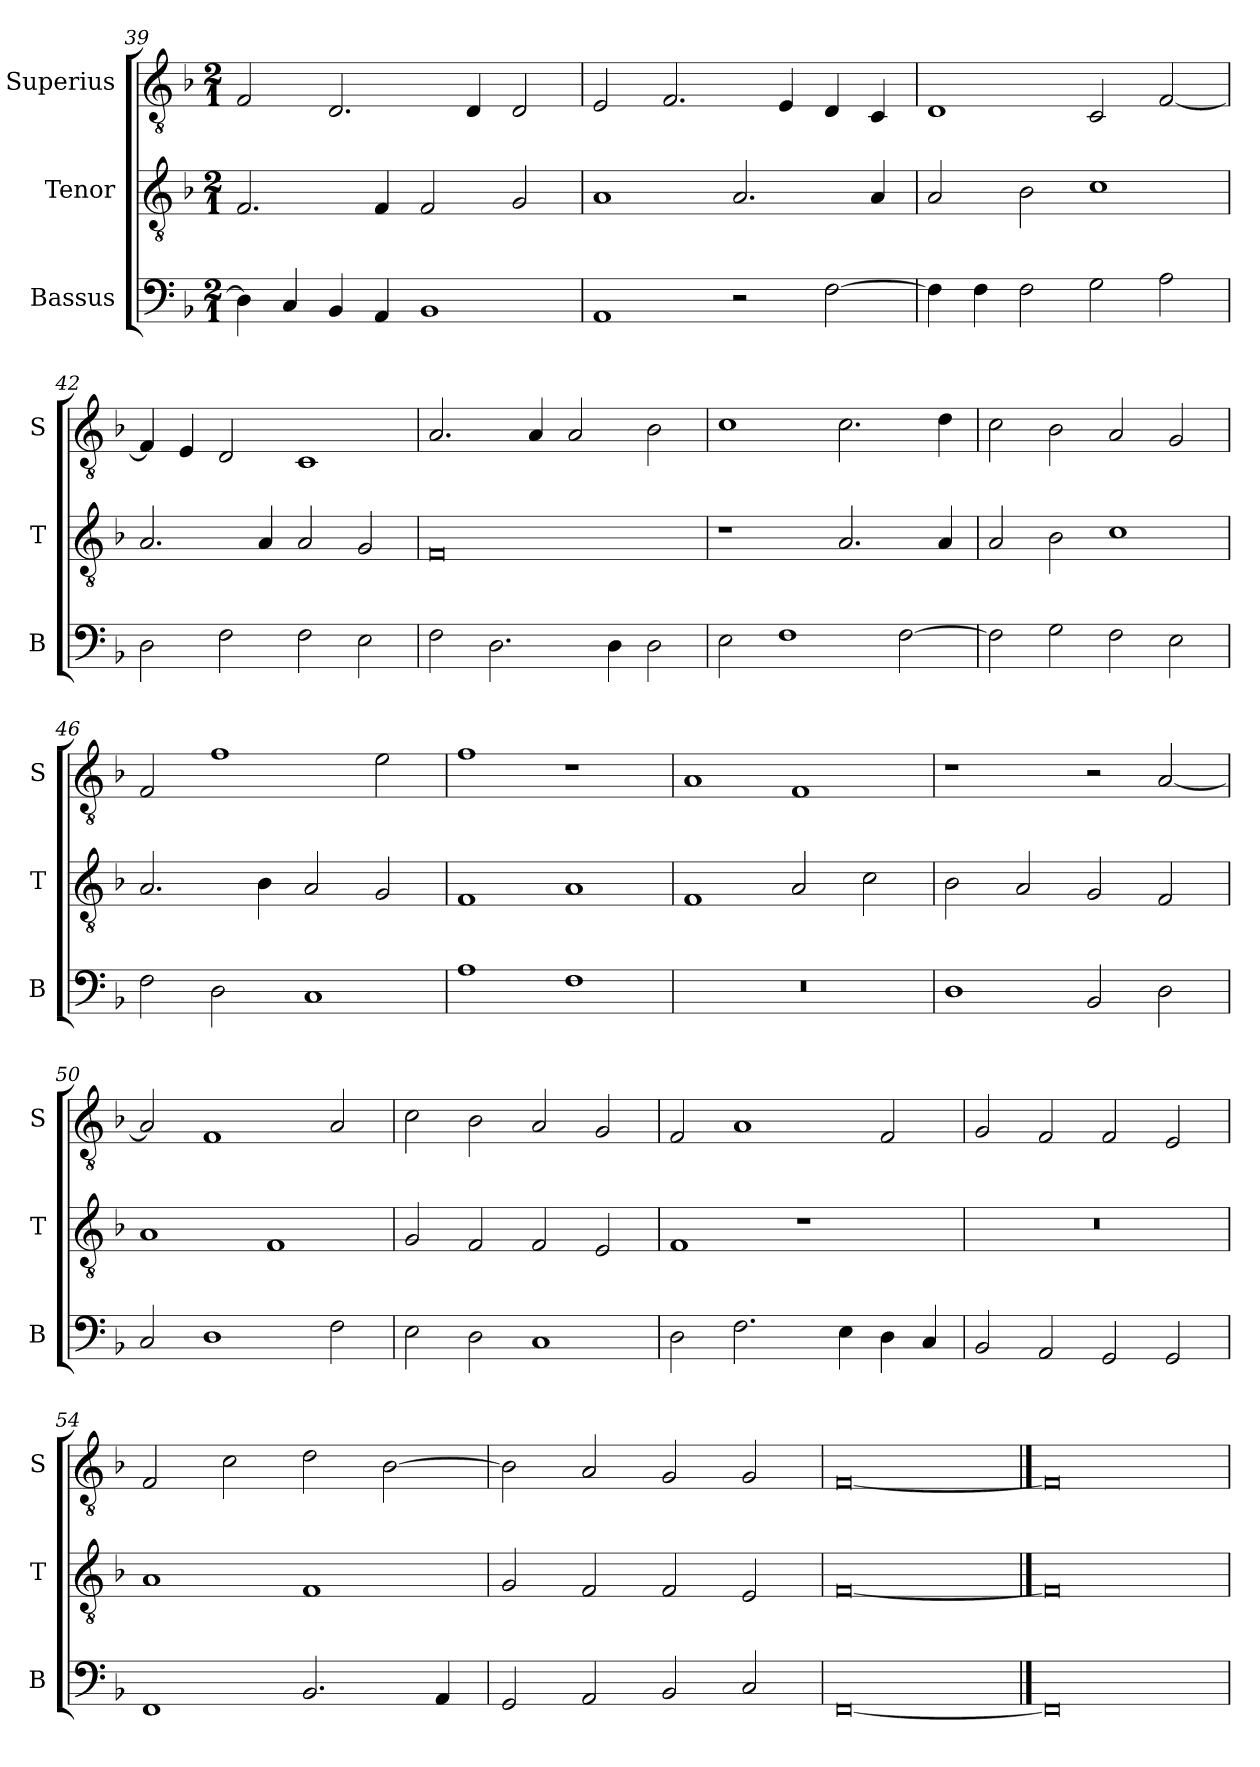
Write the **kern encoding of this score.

**kern	**kern	**kern
*part3	*part2	*part1
*staff3	*staff2	*staff1
*I"Bassus	*I"Tenor	*I"Superius
*I'B	*I'T	*I'S
*clefF4	*clefGv2	*clefGv2
*k[b-]	*k[b-]	*k[b-]
*F:	*F:	*F:
*M2/1	*M2/1	*M2/1
=39	=39	=39
4D]	2.F	2F
4C	.	.
4BB-	.	2.D
4AA	4F	.
1BB-	2F	.
.	.	4D
.	2G	2D
=40	=40	=40
1AA	1A	2E
.	.	2.F
2r	2.A	.
.	.	4E
[2F	.	4D
.	4A	4C
=41	=41	=41
4F]	2A	1D
4F	.	.
2F	2B-	.
2G	1c	2C
2A	.	[2F
=42	=42	=42
2D	2.A	4F]
.	.	4E
2F	.	2D
.	4A	.
2F	2A	1C
2E	2G	.
=43	=43	=43
2F	0F	2.A
2.D	.	.
.	.	4A
.	.	2A
4D	.	.
2D	.	2B-
=44	=44	=44
2E	1r	1c
1F	.	.
.	2.A	2.c
[2F	.	.
.	4A	4d
=45	=45	=45
2F]	2A	2c
2G	2B-	2B-
2F	1c	2A
2E	.	2G
=46	=46	=46
2F	2.A	2F
2D	.	1f
.	4B-	.
1C	2A	.
.	2G	2e
=47	=47	=47
1A	1F	1f
1F	1A	1r
=48	=48	=48
0r	1F	1A
.	2A	1F
.	2c	.
=49	=49	=49
1D	2B-	1r
.	2A	.
2BB-	2G	2r
2D	2F	[2A
=50	=50	=50
2C	1A	2A]
1D	.	1F
.	1F	.
2F	.	2A
=51	=51	=51
2E	2G	2c
2D	2F	2B-
1C	2F	2A
.	2E	2G
=52	=52	=52
2D	1F	2F
2.F	.	1A
.	1r	.
4E	.	.
4D	.	2F
4C	.	.
=53	=53	=53
2BB-	0r	2G
2AA	.	2F
2GG	.	2F
2GG	.	2E
=54	=54	=54
1FF	1A	2F
.	.	2c
2.BB-	1F	2d
.	.	[2B-
4AA	.	.
=55	=55	=55
2GG	2G	2B-]
2AA	2F	2A
2BB-	2F	2G
2C	2E	2G
=56	=56	=56
[0FF	[0F	[0F
==57	==57	==57
0FF]	0F]	0F]
=	=	=
*-	*-	*-
